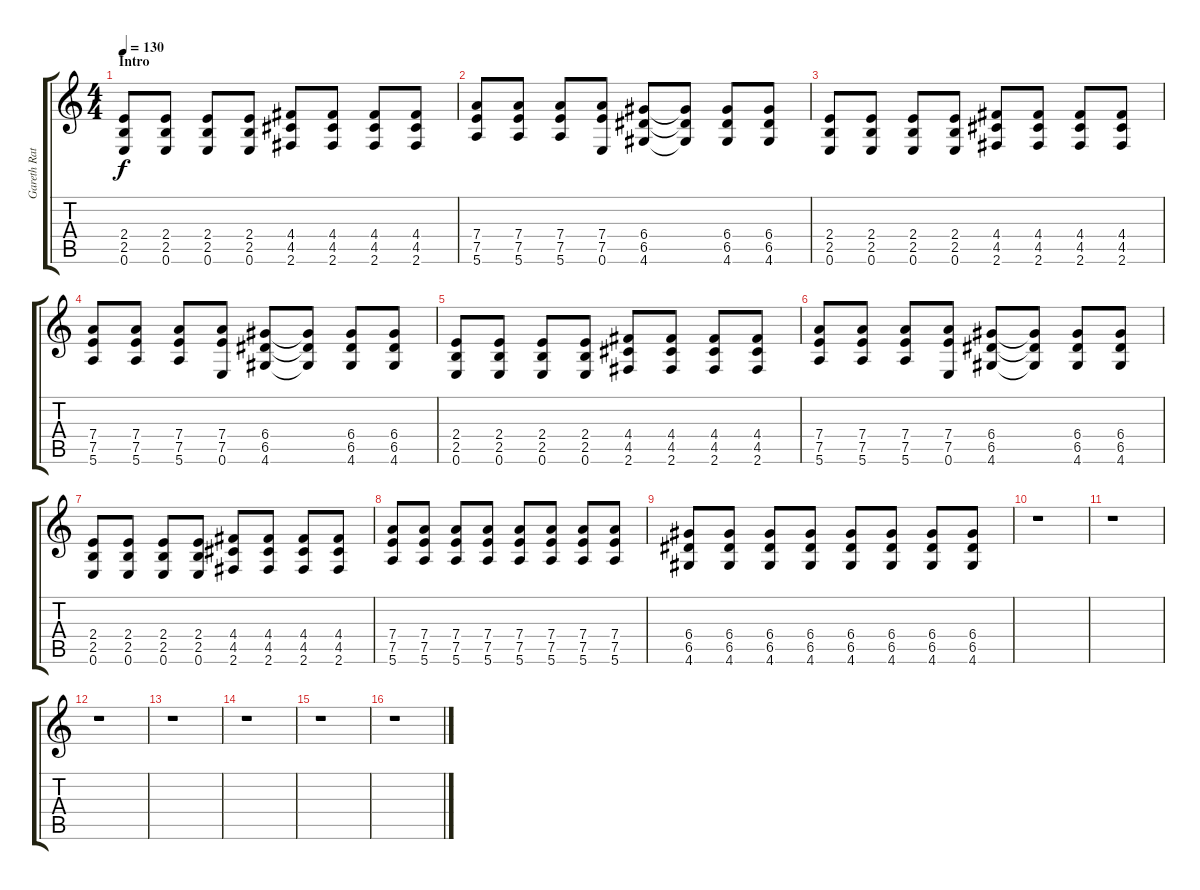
\track ("Gareth Ratcliffe - Intro/Verse" "Gareth Rat") {instrument electricguitarmuted}
\staff {score tabs}
\tuning (E4 B3 G3 D3 A2 E2) {hide}
\ts (4 4)
\section ("" "Intro")
\tempo 130
\clef g2
\ks c
(2.4 2.5 0.6).8{dy f instrument electricguitarmuted} (2.4 2.5 0.6).8 (2.4 2.5 0.6).8 (2.4 2.5 0.6).8 (4.4 4.5 2.6).8 (4.4 4.5 2.6).8 (4.4 4.5 2.6).8 (4.4 4.5 2.6).8 |
(7.4 7.5 5.6).8 (7.4 7.5 5.6).8 (7.4 7.5 5.6).8 (7.4 7.5 0.6).8 (6.4 6.5 4.6).8 (6.4{t} 6.5{t} 4.6{t}).8 (6.4 6.5 4.6).8 (6.4 6.5 4.6).8 |
(2.4 2.5 0.6).8 (2.4 2.5 0.6).8 (2.4 2.5 0.6).8 (2.4 2.5 0.6).8 (4.4 4.5 2.6).8 (4.4 4.5 2.6).8 (4.4 4.5 2.6).8 (4.4 4.5 2.6).8 |
(7.4 7.5 5.6).8 (7.4 7.5 5.6).8 (7.4 7.5 5.6).8 (7.4 7.5 0.6).8 (6.4 6.5 4.6).8 (6.4{t} 6.5{t} 4.6{t}).8 (6.4 6.5 4.6).8 (6.4 6.5 4.6).8 |
(2.4 2.5 0.6).8 (2.4 2.5 0.6).8 (2.4 2.5 0.6).8 (2.4 2.5 0.6).8 (4.4 4.5 2.6).8 (4.4 4.5 2.6).8 (4.4 4.5 2.6).8 (4.4 4.5 2.6).8 |
(7.4 7.5 5.6).8 (7.4 7.5 5.6).8 (7.4 7.5 5.6).8 (7.4 7.5 0.6).8 (6.4 6.5 4.6).8 (6.4{t} 6.5{t} 4.6{t}).8 (6.4 6.5 4.6).8 (6.4 6.5 4.6).8 |
(2.4 2.5 0.6).8 (2.4 2.5 0.6).8 (2.4 2.5 0.6).8 (2.4 2.5 0.6).8 (4.4 4.5 2.6).8 (4.4 4.5 2.6).8 (4.4 4.5 2.6).8 (4.4 4.5 2.6).8 |
(7.4 7.5 5.6).8 (7.4 7.5 5.6).8 (7.4 7.5 5.6).8 (7.4 7.5 5.6).8 (7.4 7.5 5.6).8 (7.4 7.5 5.6).8 (7.4 7.5 5.6).8 (7.4 7.5 5.6).8 |
(6.4 6.5 4.6).8 (6.4 6.5 4.6).8 (6.4 6.5 4.6).8 (6.4 6.5 4.6).8 (6.4 6.5 4.6).8 (6.4 6.5 4.6).8 (6.4 6.5 4.6).8 (6.4 6.5 4.6).8 |
r.1 |
r.1 |
r.1 |
r.1 |
r.1 |
r.1 |
r.1
